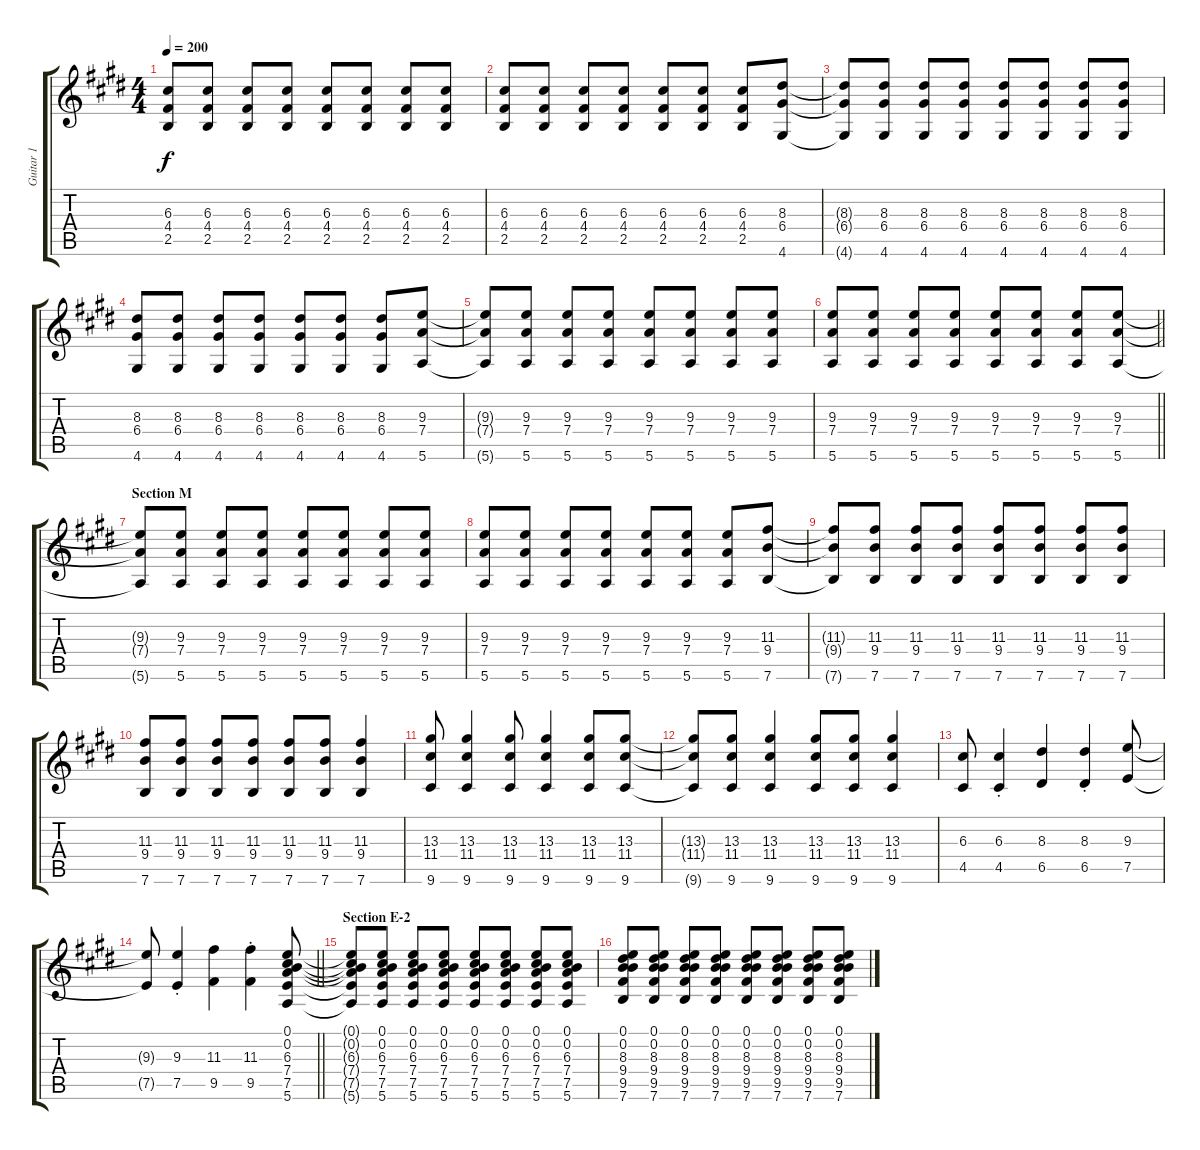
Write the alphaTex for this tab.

\track ("Guitar 1" "Guitar 1") {instrument overdrivenguitar}
\staff {score tabs}
\tuning (E4 B3 G3 D3 A2 E2) {hide}
\ts (4 4)
\tempo 200
\clef g2
\ks e
(6.3{t} 4.4{t} 2.5{t}).8{dy f} (6.3 4.4 2.5).8 (6.3 4.4 2.5).8 (6.3 4.4 2.5).8 (6.3 4.4 2.5).8 (6.3 4.4 2.5).8 (6.3 4.4 2.5).8 (6.3 4.4 2.5).8 |
(6.3 4.4 2.5).8 (6.3 4.4 2.5).8 (6.3 4.4 2.5).8 (6.3 4.4 2.5).8 (6.3 4.4 2.5).8 (6.3 4.4 2.5).8 (6.3 4.4 2.5).8 (8.3 6.4 4.6).8 |
(8.3{t} 6.4{t} 4.6{t}).8 (8.3 6.4 4.6).8 (8.3 6.4 4.6).8 (8.3 6.4 4.6).8 (8.3 6.4 4.6).8 (8.3 6.4 4.6).8 (8.3 6.4 4.6).8 (8.3 6.4 4.6).8 |
(8.3 6.4 4.6).8 (8.3 6.4 4.6).8 (8.3 6.4 4.6).8 (8.3 6.4 4.6).8 (8.3 6.4 4.6).8 (8.3 6.4 4.6).8 (8.3 6.4 4.6).8 (9.3 7.4 5.6).8 |
(9.3{t} 7.4{t} 5.6{t}).8 (9.3 7.4 5.6).8 (9.3 7.4 5.6).8 (9.3 7.4 5.6).8 (9.3 7.4 5.6).8 (9.3 7.4 5.6).8 (9.3 7.4 5.6).8 (9.3 7.4 5.6).8 |
\barLineRight lightlight
(9.3 7.4 5.6).8 (9.3 7.4 5.6).8 (9.3 7.4 5.6).8 (9.3 7.4 5.6).8 (9.3 7.4 5.6).8 (9.3 7.4 5.6).8 (9.3 7.4 5.6).8 (9.3 7.4 5.6).8 |
\section ("" "Section M")
(9.3{t} 7.4{t} 5.6{t}).8 (9.3 7.4 5.6).8 (9.3 7.4 5.6).8 (9.3 7.4 5.6).8 (9.3 7.4 5.6).8 (9.3 7.4 5.6).8 (9.3 7.4 5.6).8 (9.3 7.4 5.6).8 |
(9.3 7.4 5.6).8 (9.3 7.4 5.6).8 (9.3 7.4 5.6).8 (9.3 7.4 5.6).8 (9.3 7.4 5.6).8 (9.3 7.4 5.6).8 (9.3 7.4 5.6).8 (11.3 9.4 7.6).8 |
(11.3{t} 9.4{t} 7.6{t}).8 (11.3 9.4 7.6).8 (11.3 9.4 7.6).8 (11.3 9.4 7.6).8 (11.3 9.4 7.6).8 (11.3 9.4 7.6).8 (11.3 9.4 7.6).8 (11.3 9.4 7.6).8 |
(11.3 9.4 7.6).8 (11.3 9.4 7.6).8 (11.3 9.4 7.6).8 (11.3 9.4 7.6).8 (11.3 9.4 7.6).8 (11.3 9.4 7.6).8 (11.3 9.4 7.6).4 |
(13.3 11.4 9.6).8 (13.3 11.4 9.6).4 (13.3 11.4 9.6).8 (13.3 11.4 9.6).4 (13.3 11.4 9.6).8 (13.3 11.4 9.6).8 |
(13.3{t} 11.4{t} 9.6{t}).8 (13.3 11.4 9.6).8 (13.3 11.4 9.6).4 (13.3 11.4 9.6).8 (13.3 11.4 9.6).8 (13.3 11.4 9.6).4 |
(6.3 4.5).8 (6.3{st} 4.5).4 (8.3 6.5).4 (8.3{st} 6.5).4 (9.3 7.5).8 |
\barLineRight lightlight
(9.3{t} 7.5{t}).8 (9.3 7.5{st}).4 (11.3 9.5).4 (11.3 9.5{st}).4 (0.1 0.2 6.3 7.4 7.5 5.6).8 |
\section ("" "Section E-2")
(0.1{t} 0.2{t} 6.3{t} 7.4{t} 7.5{t} 5.6{t}).8 (0.1 0.2 6.3 7.4 7.5 5.6).8 (0.1 0.2 6.3 7.4 7.5 5.6).8 (0.1 0.2 6.3 7.4 7.5 5.6).8 (0.1 0.2 6.3 7.4 7.5 5.6).8 (0.1 0.2 6.3 7.4 7.5 5.6).8 (0.1 0.2 6.3 7.4 7.5 5.6).8 (0.1 0.2 6.3 7.4 7.5 5.6).8 |
(0.1 0.2 8.3 9.4 9.5 7.6).8 (0.1 0.2 8.3 9.4 9.5 7.6).8 (0.1 0.2 8.3 9.4 9.5 7.6).8 (0.1 0.2 8.3 9.4 9.5 7.6).8 (0.1 0.2 8.3 9.4 9.5 7.6).8 (0.1 0.2 8.3 9.4 9.5 7.6).8 (0.1 0.2 8.3 9.4 9.5 7.6).8 (0.1 0.2 8.3 9.4 9.5 7.6).8
